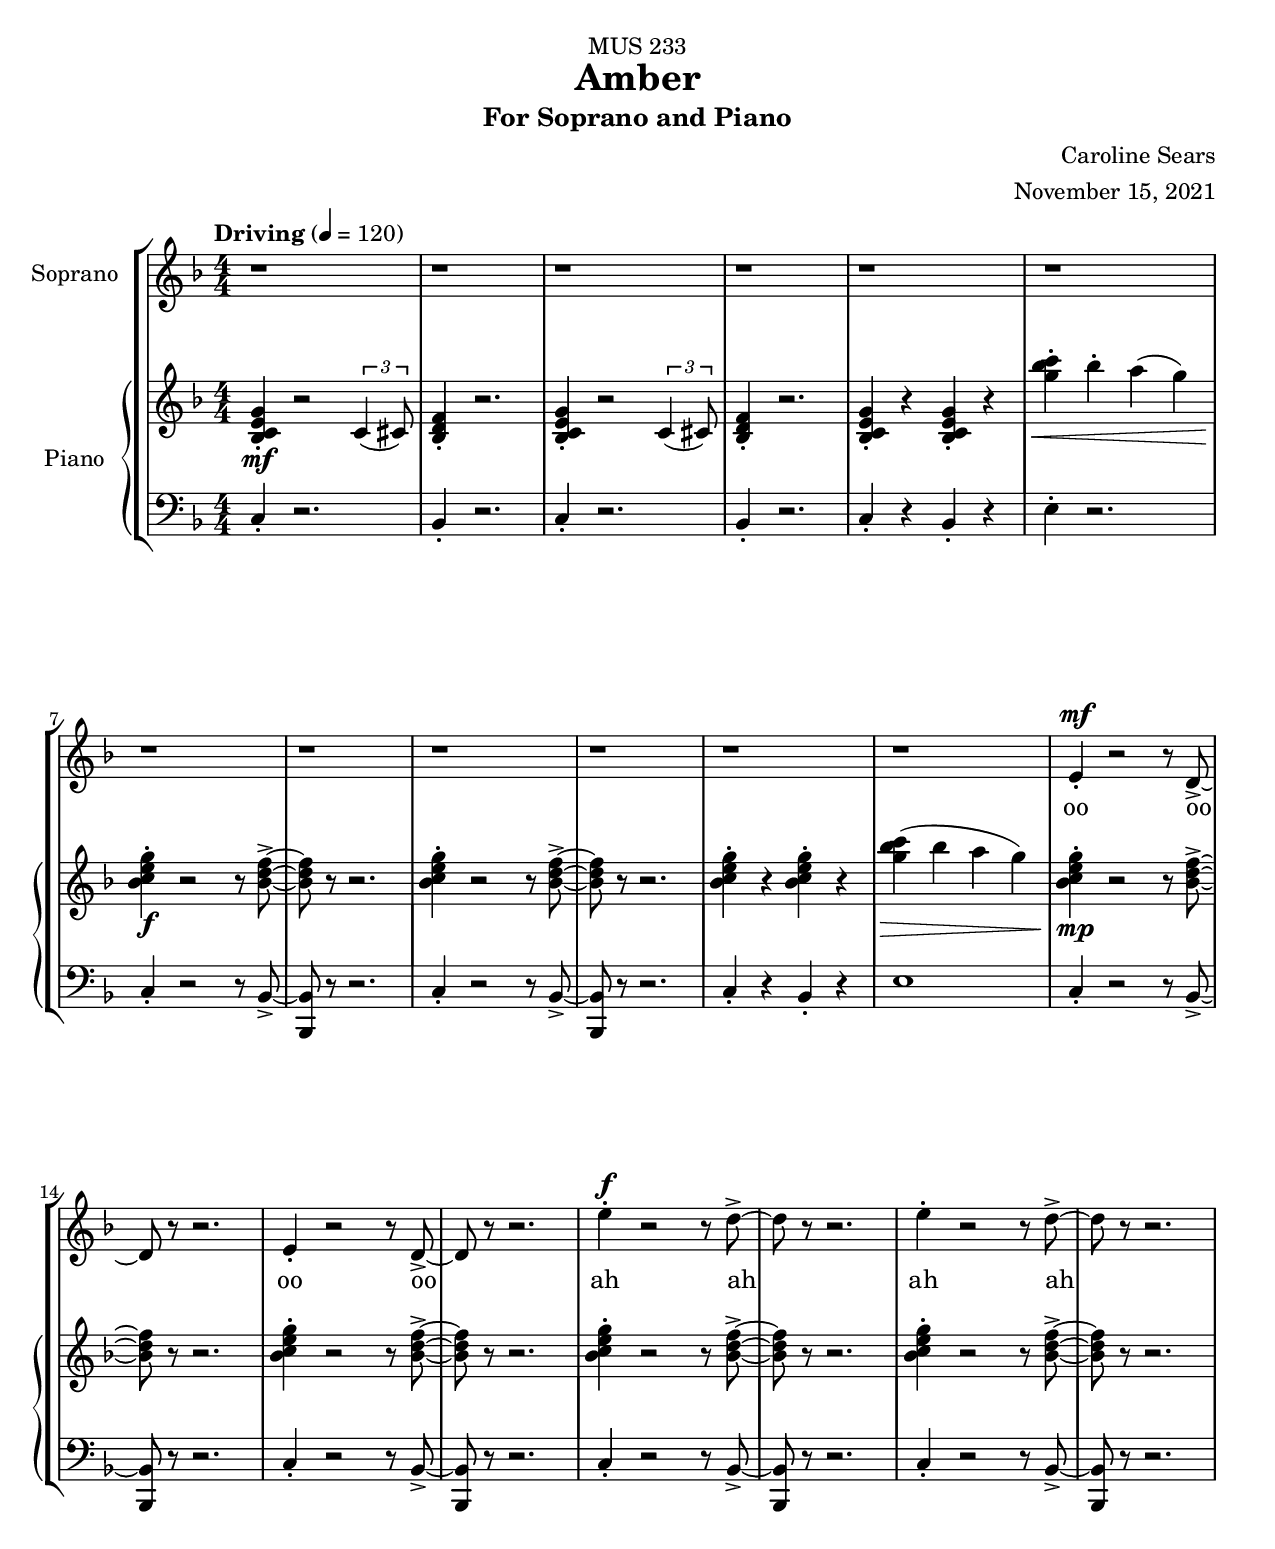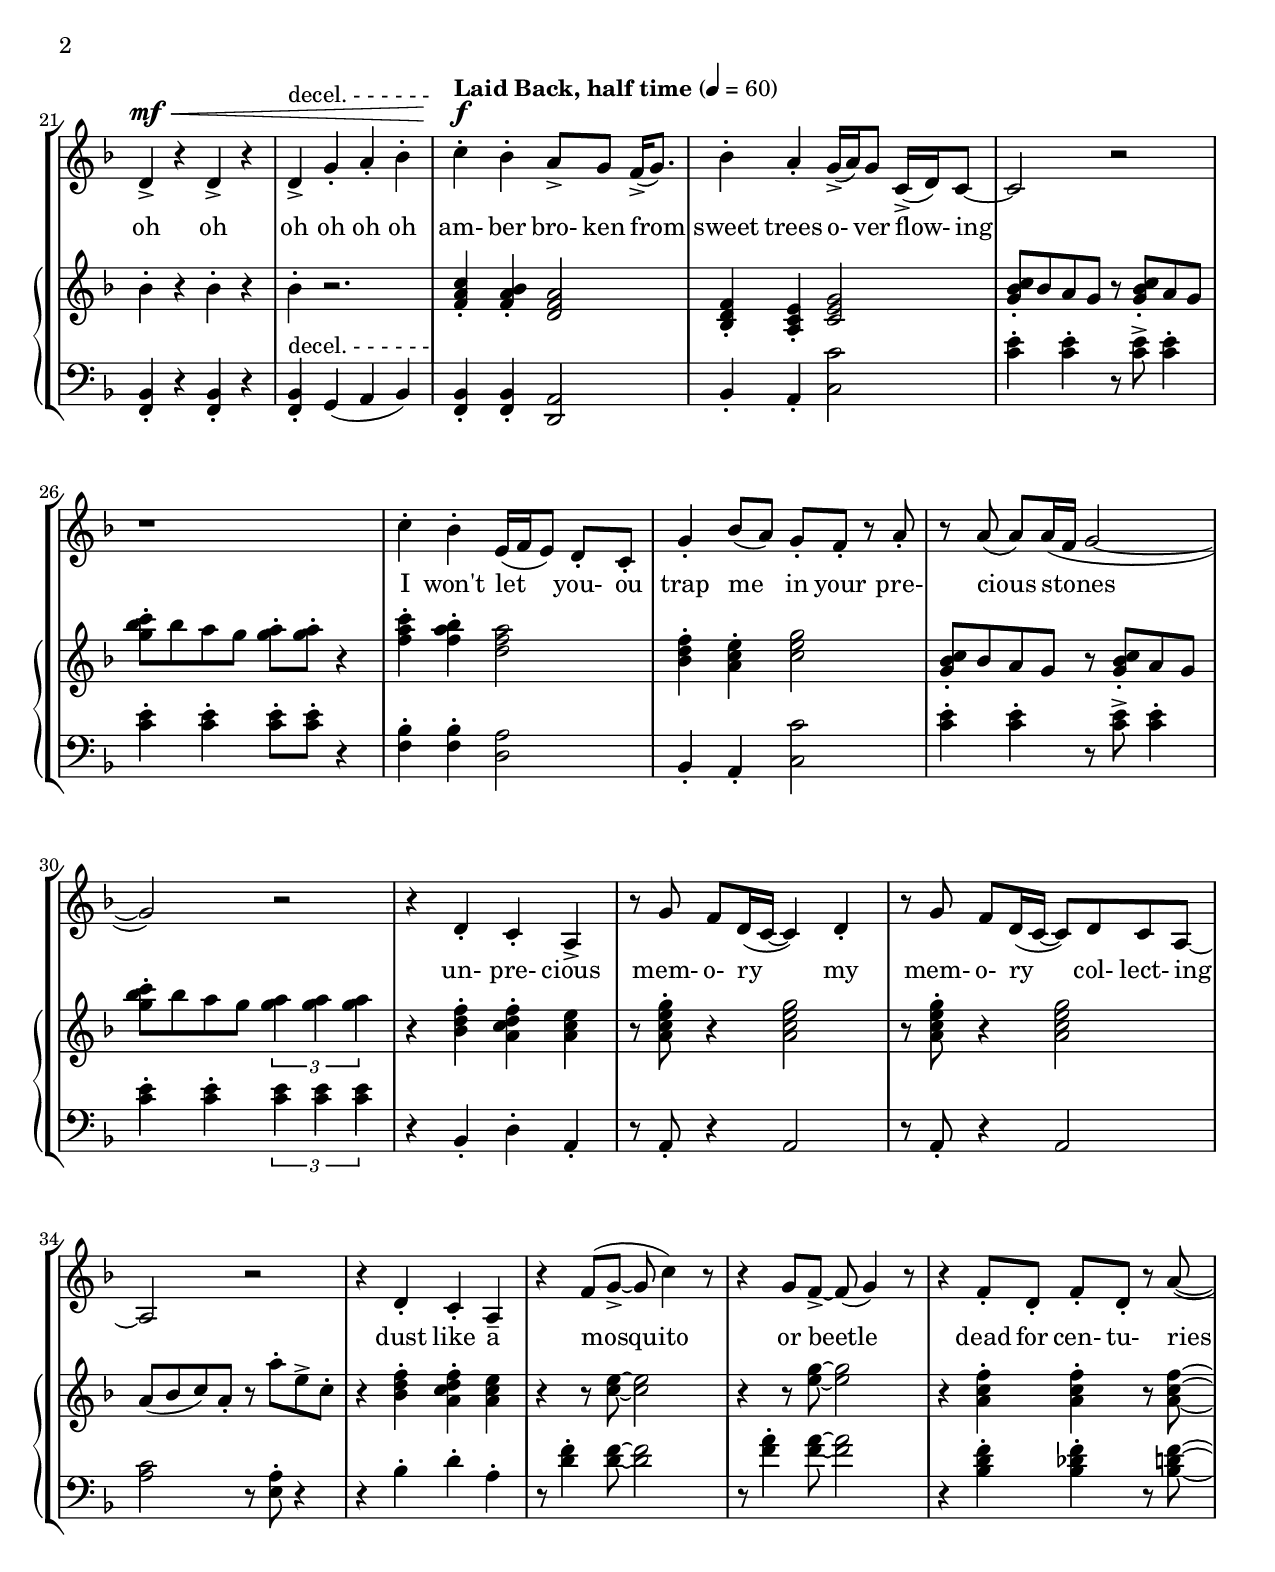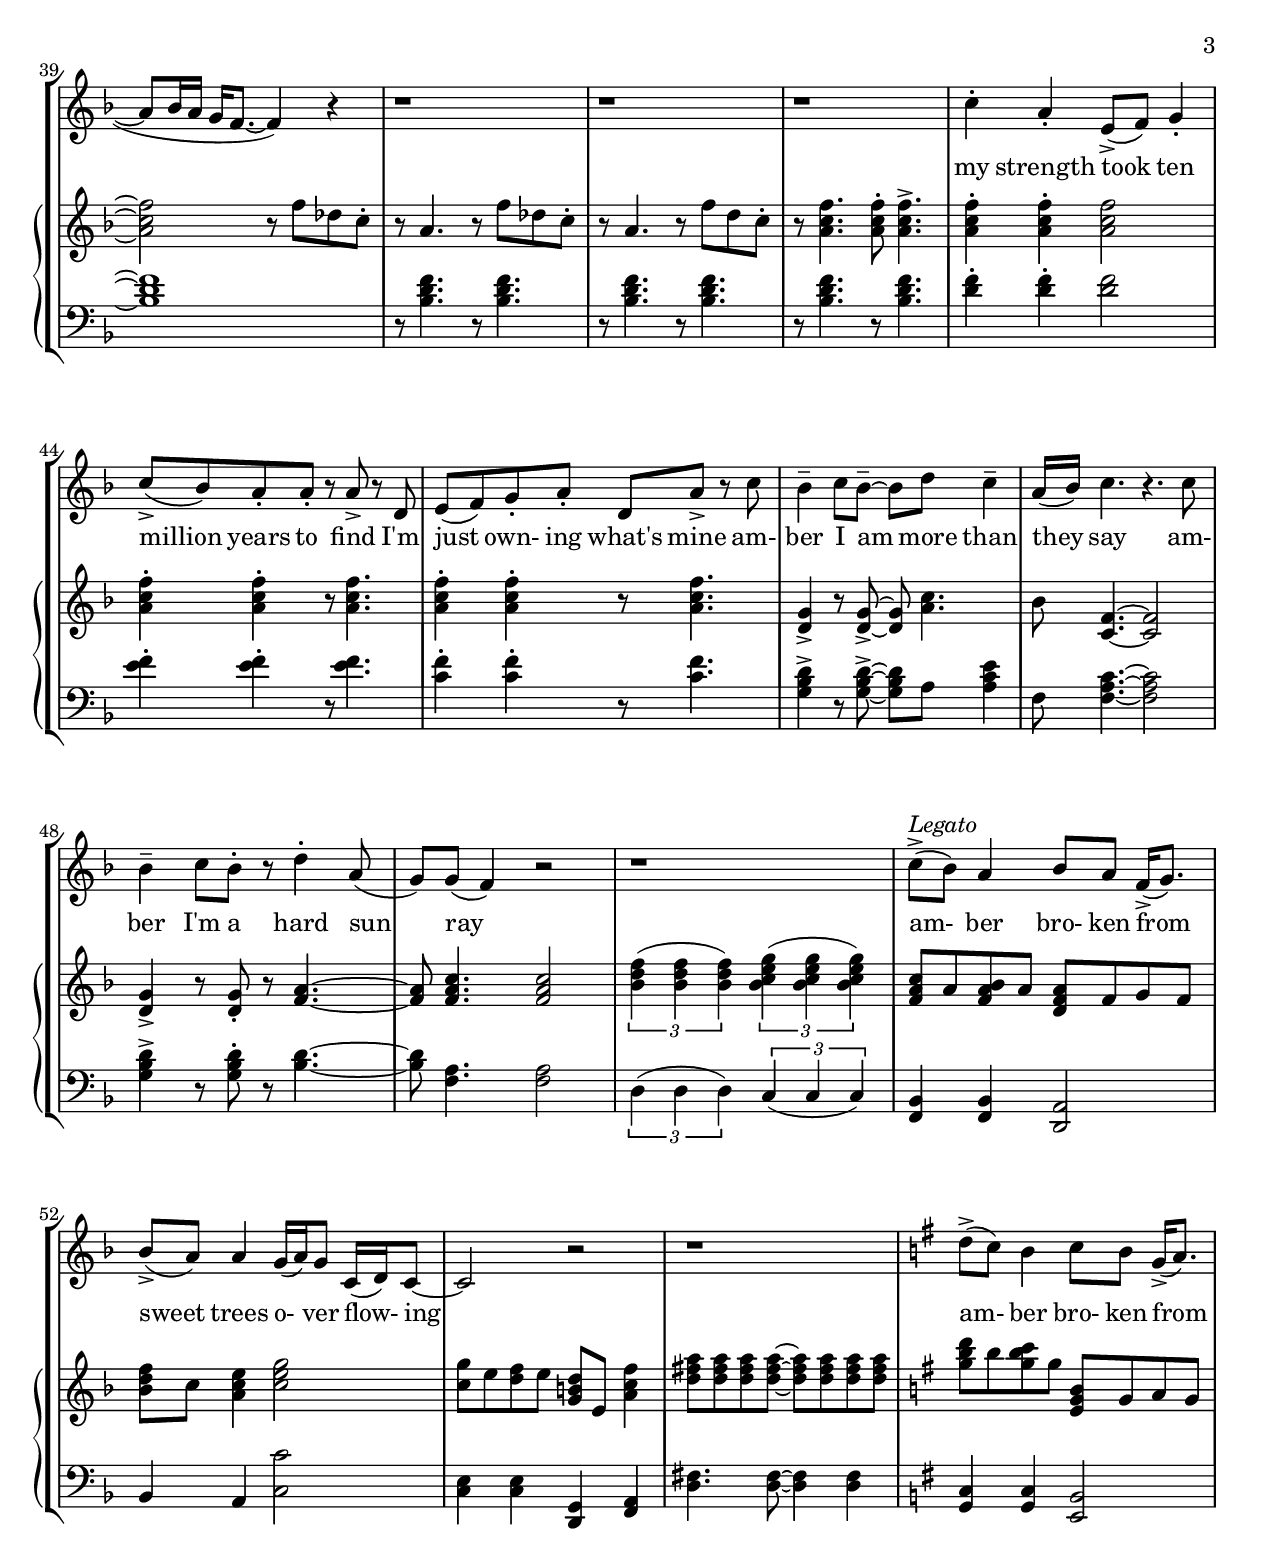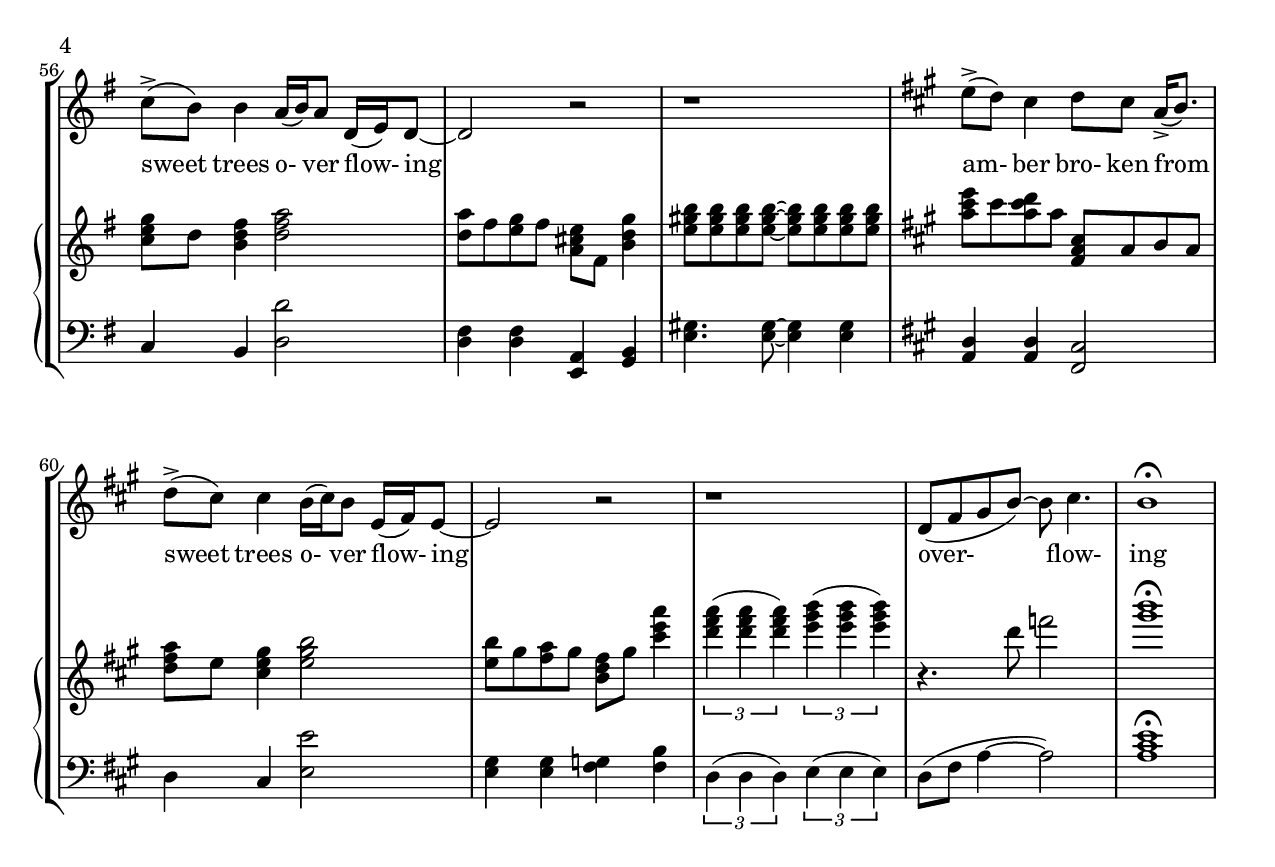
%%%%%%%%%%%%%%%%%%%% Header + Paper Dimensions %%%%%%%%%%%%%%%%%%%%
\header {
  title = "Amber"
    subtitle = "For Soprano and Piano"
    dedication = "MUS 233"
    composer = "Caroline Sears"
    arranger = "November 15, 2021"
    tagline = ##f

}
\paper {
  #(set-paper-size "ansi a")
  #(define top-margin (* 0.75 in))
}

%%%%%%%%%%%%%%%%%%%% Musical/Lyrical Content %%%%%%%%%%%%%%%%%%%%%%%%%%

%%%%% VOICE PART %%%%%%%%%%%
theNotes = \relative c'' {
    \set Staff.midiInstrument = "flute"
    \key f \major % C mixolydian
    \numericTimeSignature \time 4/4
    \tempo "Driving" 4 = 120
    \dynamicUp

    %%Intro %%
    r1 | r1 |r1 | r1 | r1 | r1 | r1 | r1 | r1 | r1 | r1 | r1 |
    e,4\staccato\mf r2 r8 d8\accent~ |d8 r8 r2. |e4\staccato r2 r8 d8\accent~ |d8 r8 r2. 
    e'4\staccato\f r2 r8 d8\accent~ |d8 r8 r2. |e4\staccato r2 r8 d8\accent~ |d8 r8 r2. 
    d,4\accent\mf\< r4 d4\accent r4| d4\accent^\markup{"decel. - - - - - -"}  g4\staccato a4\staccato bes\staccato |


    %% Verse 1 %%

    %bar 23%
    \tempo "Laid Back, half time" 4 = 60
    c4\staccato\!\f bes4\staccato  a8\accent g8 f16\accent (g8.) | bes4\staccato  a\staccato g16\accent (a16) g8 c,16\accent (d16) c8~ |
    c2 r2 | r1 |
    %bar 27%
     c'4\staccato bes4\staccato  e,16 (f16 e8)  d8\staccato c8\staccato | g'4\staccato bes8 (a) g8\staccato f8\staccato r8 a8\staccato |
    r8 a8 (a) a16 (f16 g2~ | g2) r2 |
    %bar 31%
    r4 d4\staccato c4\staccato a\accent |r8 g'8 f d16 (c16~c4) d4\staccato | r8 g8 f d16 (c16~c8) d8 c8 a~ |a2 r2 |
    %bar 35%
    r4 d4\staccato c4\staccato a4\tenuto | r4 f'8 (g8\accent~g8 c4) r8 | r4 g8 f8\accent~f8 (g4) r8 | r4 f8\staccato d\staccato f\staccato d\staccato r8 a'8(~a8 bes16  a16 
    g f8.~f4)  r4|
    %bar40
     r1 |r1| r1 |
     %bar 43
    c'4\staccato a\staccato e8\accent (f8) g4\staccato | c8\accent (bes) a8\staccato a8\staccato r8 a\accent r8 d,8 |
    e8 (f) g8\staccato a8\staccato  d,8 a'8\accent r8 c8| bes4\tenuto c8 bes8\tenuto~bes8 d8 c4\tenuto| a16 (bes) c4. r4. c8|
    %bar 48
    bes4\tenuto c8 bes8\staccato r8 d4\staccato a8 (g8) g8 (f4) r2 | r1 |
    %bar 50
    c'8\accent^\markup{\italic{"Legato"}} (bes8)  a4 bes8 a8 f16\accent (g8.) | bes8\accent (a8) a4 g16 (a16) g8 c,16 (d16) c8~ |
    c2 r2 | r1 |
    %bar 54
    \key g \major
    d'8\accent (c8)  b4 c8 b8 g16\accent (a8.) | c8\accent (b8) b4 a16 (b16) a8 d,16 (e16) d8~ |
    d2 r2 | r1 |
    \key a \major
    %bar 58
    e'8\accent (d8)  cis4 d8 cis8 a16\accent (b8.) | d8\accent (cis8) cis4 b16 (cis16) b8 e,16 (fis16) e8~ |
    e2 r2 | r1 |
    %bar 62
    d8 (fis gis b)~b8 cis4.|b1\fermata|






    %% Verse 2 %%

    %% Breakdown %%

    %% Verse 3? %%

    %% End %%
    
  }

theWords =  \lyricmode {
      %% Intro %%%
      oo oo oo oo
      ah ah ah ah
      oh oh oh oh oh oh
      %% Verse 1%%%
      am- ber bro- ken from
      sweet trees o- ver flow- ing
      I won't let you- _ou  trap me
      in your pre- cious stones_
      un- pre- cious mem- o- ry my
      mem- o- ry col- lect- ing
      dust like a mosquito or beetle
      dead for cen- tu- ries
      my strength took ten million
      years to find
      I'm just own- ing what's mine
      am- ber I am more than they say
      am- ber I'm a hard sun ray 

      am- ber bro- ken from
      sweet trees o- ver flow- ing

      am- ber bro- ken from
      sweet trees o- ver flow- ing

      am- ber bro- ken from
      sweet trees o- ver flow- ing

      over- flow- ing



  }

%%%%%% PIANO PART %%%%%%%%%%
righthand =\relative c' {
    \key f \major
    \numericTimeSignature \time 4/4

    %%%%%%%% INTRO %%%%%%%%
    \tempo "Driving" 4 = 120
    <bes c e g>4\staccato\mf r2 \tuplet 3/2 {c4 (cis8)} | <bes d f>4\staccato r2.|
    <bes c e g>4\staccato r2 \tuplet 3/2 {c4 (cis8)} | <bes d f>4\staccato r2.|
    <bes c e g>4\staccato r4 <bes c e g>4\staccato r4|
    <g'' bes c>4\staccato\< bes\staccato a (g) |
    <bes, c e g>4\staccato\!\f r2 r8 <bes d f>8\accent~|<bes d f>8 r8 r2. |
    <bes c e g>4\staccato r2 r8 <bes d f>8\accent~|<bes d f>8 r8 r2. |
    <bes c e g>4\staccato r4 <bes c e g>4\staccato r4|
    <g' bes c>4\> (bes a g) |
    <bes, c e g>4\!\mp\staccato r2 r8 <bes d f>8\accent~|<bes d f>8 r8 r2. |
    <bes c e g>4\staccato r2 r8 <bes d f>8\accent~|<bes d f>8 r8 r2. |
    <bes c e g>4\staccato r2 r8 <bes d f>8\accent~|<bes d f>8 r8 r2. |
    <bes c e g>4\staccato r2 r8 <bes d f>8\accent~|<bes d f>8 r8 r2. |
    bes4\staccato r4 bes4\staccato r4 | bes4\staccato r2. | 
    

    
    %%%% VERSE 1 %%%%%%%%
    \tempo "Laid Back, half time" 4 = 60

    %bar 23%
    <f a c>4\staccato <f a bes>\staccato <d f a>2 | <bes d f>4\staccato <a c e>4\staccato  <c e g>2 |
    <g' bes c>8\staccato  bes  a g r8 <g bes c>8\staccato a g | <g' bes c>8\staccato  bes  a g <g a>8\staccato <g a>8\staccato r4|
    %bar 27%
    <f a c>4\staccato <f a bes>\staccato <d f a>2 | <bes d f>4\staccato <a c e>4\staccato  <c e g>2 |
    <g bes c>8\staccato  bes  a g r8 <g bes c>8\staccato a g | <g' bes c>8\staccato  bes  a g \tuplet 3/2 {<g a>4 <g a>4 <g a>4 } |
    %bar 31%
    r4 <bes, d f>4\staccato <a c d f>4\staccato <a c e> | r8 <a c e g>\staccato r4 <a c e g>2 |  r8 <a c e g>\staccato r4 <a c e g>2 | 
    %bar 34%
    a8 (bes c) a\staccato r8 a'\staccato e\accent c\staccato |r4 <bes d f>4\staccato <a c d f>4\staccato <a c e> |
    r4 r8 <c e>8~<c e>2 | r4 r8 <e g>8~<e g>2 | r4 <a, c f>4\staccato <a c f>4\staccato r8 <a c f>8~| <a c f>2 r8 f'8 des c\staccato|
    %bar 40
    r8 a4. r8 f'8 des c\staccato | r8 a4. r8 f'8 d c\staccato | r8 <a c f>4. <a c f>8\staccato <a c f>4.\accent  |
    <a c f>4\staccato <a c f>4\staccato <a c f>2 |<a c f>4\staccato <a c f>4\staccato r8<a c f>4.| 
    %bar45
    <a c f>4\staccato <a c f>4\staccato r8<a c f>4.| <g d>4\accent r8 <g d>\accent~<g d>8 <a c>4. |
    bes8 <f c>4.~<f c>2 |<g d>4\accent r8 <g d>\staccato r8 <f a>4.~| <f a>8 <f a c>4. <f a c>2 |
    %bar 50
    \tuplet 3/2 {<bes d f>4 (<bes d f>4 <bes d f>4)} \tuplet 3/2 { <bes c e g>4 (<bes c e g>4 <bes c e g>4)} |
    %bar 51
    <f a c>8 a8 <f a bes>8 a8 <d, f a>8 f8 g8 f | <bes d f>8 c8 <a c e>4 <c e g>2 |
    <c g'>8 e8 <d f>8 e8 <g, b d > e8 <a c f>4 | <d fis a>8 <d fis a>8 <d fis a>8 <d fis a>8~<d fis a>8 <d fis a>8 <d fis a>8 <d fis a>8 |
    %bar 55
    \key g \major
    <g b d>8 b8 <g b c>8 g8 <e, g b>8 g8 a8 g | <c e g>8 d8 <b d fis>4 <d fis a>2 |
    <d a'>8 fis8 <e g>8 fis8 <a, cis e > fis8 <b d g>4 | <e gis b>8 <e gis b>8 <e gis b>8 <e gis b>8~<e gis b>8<e gis b>8 <e gis b>8 <e gis b>8|

    \key a \major 
    <a cis e>8 cis8 <a cis d>8 a8 <fis, a cis>8 a8 b8 a | <d fis a>8 e8 <cis e gis>4 <e gis b>2 |
    <e b'>8 gis8 <fis a>8 gis8 <b, d fis > gis'8 <cis e a>4 |\tuplet 3/2 {<d fis a>4 (<d fis a>4 <d fis a>4)} \tuplet 3/2 { <e gis b>4 (<e gis b>4 <e gis b>4)} |
    r4. d8 f2 | <gis b>1\fermata |
    



  }

lefthand = \relative c {
    \key f \major
    \numericTimeSignature \time 4/4
    \clef "bass"

    %%%%%%%% INTRO %%%%%%%%
    \tempo "Driving" 4 = 120
    c4\staccato r2.|bes4\staccato r2. |
    c4\staccato r2.|bes4\staccato r2. |
    c4\staccato r4 bes4\staccato r4|
    e4\staccato r2.|
    c4\staccato r2 r8 bes8~\accent|<bes bes,>8 r8 r2. |
    c4\staccato r2 r8 bes8~\accent|<bes bes,>8 r8 r2. |
    c4\staccato r4 bes4\staccato r4|
    e1|
    c4\staccato r2 r8 bes8~\accent|<bes bes,>8 r8 r2. |
    c4\staccato r2 r8 bes8~\accent|<bes bes,>8 r8 r2. |
    c4\staccato r2 r8 bes8~\accent|<bes bes,>8 r8 r2. |
    c4\staccato r2 r8 bes8~\accent|<bes bes,>8 r8 r2. |
    <bes f>4\staccato r4 <bes f>4\staccato r4 |
    <bes f>4\staccato^\markup{"decel. - - - - - -"} g4 (a bes) |

    %%%%% VERSE 1 %%%%%%%%%%
    \tempo "Laid Back, half time" 4 = 60

    %bar 23%
    <f bes>4\staccato <f bes>4\staccato <d a'>2 | bes'4\staccato a4\staccato <c c'>2| 
    <c' e>4\staccato <c e>\staccato r8 <c e>\accent <c e>4\staccato  |
     <c e>4\staccato <c e>\staccato <c e>8\staccato <c e>8\staccato r4 |
     %bar 27%
     <f, bes>4\staccato <f bes>4\staccato <d a'>2 | bes4\staccato a4\staccato <c c'>2|
     <c' e>4\staccato <c e>\staccato r8 <c e>\accent <c e>4\staccato  |
     <c e>4\staccato <c e>\staccato \tuplet 3/2 {<c e>4 <c e>4 <c e>4}  |
     %bar 31%
      r4 bes,4\staccato d\staccato a\staccato | r8 a8\staccato r4 a2 |r8 a8\staccato r4 a2 |
      %bar 34%
      <a' c>\2 r8 <a e>8\staccato r4 | r4 bes4\staccato d\staccato a\staccato |
      r8 <d f>4\staccato <d f>8~ <d f>2 | r8 <f a>4\staccato <f a>8~<f a>2 |
      %bar 38
      r4 <bes, d f>4\staccato <bes des f>4\staccato r8 <bes d f>8~|
      <bes d f>1 | r8 <bes d f>4. r8 <bes d f>4. |  r8 <bes d f>4. r8 <bes d f>4. |r8 <bes d f>4. r8 <bes d f>4. |
      %bar 43
      <d f>4\staccato <d f>\staccato <d f>2 | <e f>4\staccato <e f>\staccato r8 <e f>4.|
      <c f>4\staccato <c f>4\staccato r8 <c f>4. |
      %bar 46
      <g bes d>4\accent r8 <g bes d>8\accent~<g bes d>8 a8 <a c e>4 | f8 <f a c>4.~<f a c>2 | <g bes d>4\accent r8 <g bes d>8\staccato r8 <bes d >4.~|
      <bes d >8 <f a>4. <f a>2 |
      %bar 50
      \tuplet 3/2 {d4 (d d)} \tuplet 3/2 {c4 (c4 c)} |
      %bar 51
      <f, bes>4  < f bes>4 <d a' >2 | bes'4 a4 <c c'>2 |
      <c e>4 <c e>4 <g d>4 <a f>4| <d fis>4. <d fis>8~<d fis>4 <d fis> |
      %bar 55
      \key g \major
      <g, c>4  < g c>4 <e b' >2 | c'4 b4 <d d'>2 |
      <d fis>4 <d fis>4 <a e>4 <b g>4| <e gis>4. <e gis>8~<e gis>4 <e gis> |
      %bar 59
      \key a \major
      <a, d>4  < a d>4 <fis cis' >2 | d'4 cis4 <e e'>2 |
      <e gis>4 <e gis>4 <g fis>4 <fis b>4|\tuplet 3/2 {d4 (d d)} \tuplet 3/2 {e4 (e4 e)}  |
      d8 ( fis a4~a2 ) | <a cis e>1\fermata |
    
  }

%%%%%%%%%%%%%%%%%%%%%%% Score Setup %%%%%%%%%%%%%%%%%%%%%%%%%%%%%%%%%%%
\score {
\new StaffGroup <<
  \new Staff \with {instrumentName = "Soprano" 
    %shortInstrumentName = #"Sop. "
    }
  \new Voice = vocals \theNotes
  \new Lyrics \lyricsto vocals \theWords
  

  \new PianoStaff \with { instrumentName = "Piano" 
    %shortInstrumentName = #"Pno. "
    }
  <<
    \new Staff = "upper" \righthand
    \new Staff = "lower" \lefthand
  >>
>>

  \layout {}
  \midi {}
}